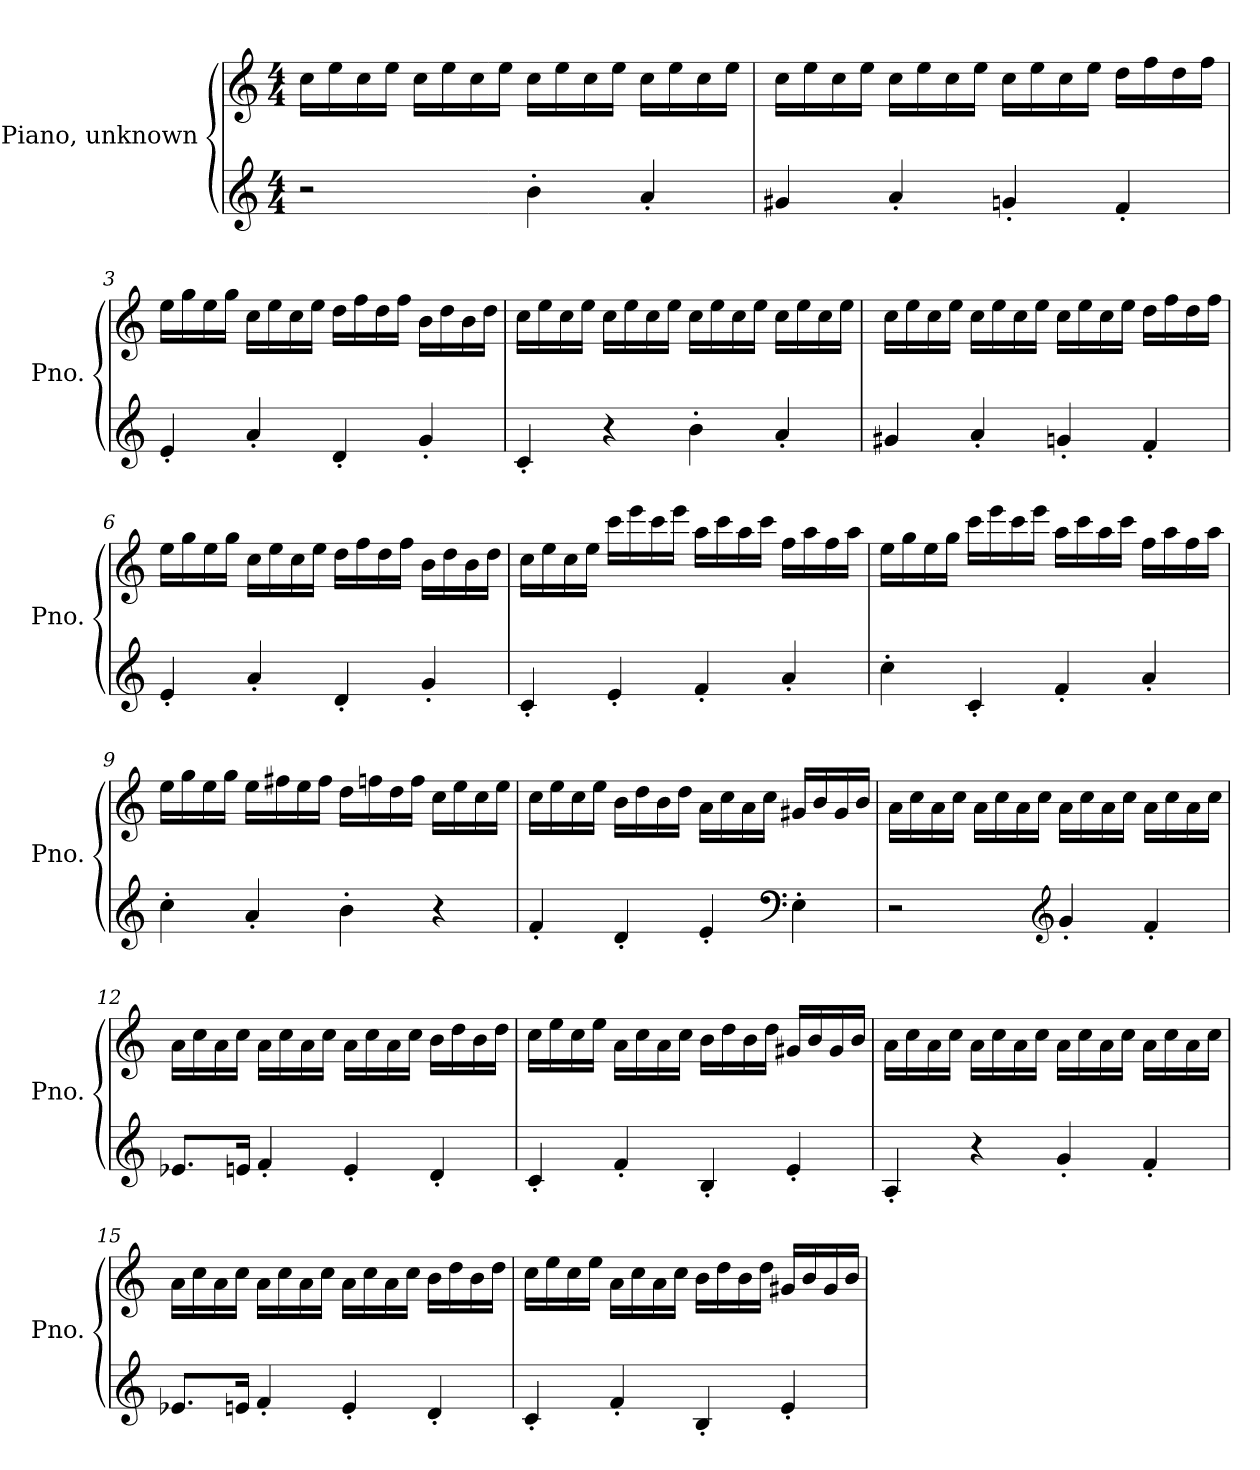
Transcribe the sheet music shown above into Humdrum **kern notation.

**kern	**kern
*part1	*part1
*staff2	*staff1
*I"Piano, unknown	*
*I'Pno.	*
*clefG2	*clefG2
*k[]	*k[]
*M4/4	*M4/4
*MM120	*MM120
=1	=1
2r	16cc\LL
.	16ee\
.	16cc\
.	16ee\JJ
.	16cc\LL
.	16ee\
.	16cc\
.	16ee\JJ
4b'\	16cc\LL
.	16ee\
.	16cc\
.	16ee\JJ
4a'/	16cc\LL
.	16ee\
.	16cc\
.	16ee\JJ
=2	=2
4g#X/	16cc\LL
.	16ee\
.	16cc\
.	16ee\JJ
4a'/	16cc\LL
.	16ee\
.	16cc\
.	16ee\JJ
4gn'/	16cc\LL
.	16ee\
.	16cc\
.	16ee\JJ
4f'/	16dd\LL
.	16ff\
.	16dd\
.	16ff\JJ
!!LO:LB:g=z
=3	=3
4e'/	16ee\LL
.	16gg\
.	16ee\
.	16gg\JJ
4a'/	16cc\LL
.	16ee\
.	16cc\
.	16ee\JJ
4d'/	16dd\LL
.	16ff\
.	16dd\
.	16ff\JJ
4g'/	16b\LL
.	16dd\
.	16b\
.	16dd\JJ
=4	=4
4c'/	16cc\LL
.	16ee\
.	16cc\
.	16ee\JJ
4r	16cc\LL
.	16ee\
.	16cc\
.	16ee\JJ
4b'\	16cc\LL
.	16ee\
.	16cc\
.	16ee\JJ
4a'/	16cc\LL
.	16ee\
.	16cc\
.	16ee\JJ
=5	=5
4g#X/	16cc\LL
.	16ee\
.	16cc\
.	16ee\JJ
4a'/	16cc\LL
.	16ee\
.	16cc\
.	16ee\JJ
4gn'/	16cc\LL
.	16ee\
.	16cc\
.	16ee\JJ
4f'/	16dd\LL
.	16ff\
.	16dd\
.	16ff\JJ
!!LO:LB:g=z
=6	=6
4e'/	16ee\LL
.	16gg\
.	16ee\
.	16gg\JJ
4a'/	16cc\LL
.	16ee\
.	16cc\
.	16ee\JJ
4d'/	16dd\LL
.	16ff\
.	16dd\
.	16ff\JJ
4g'/	16b\LL
.	16dd\
.	16b\
.	16dd\JJ
=7	=7
4c'/	16cc\LL
.	16ee\
.	16cc\
.	16ee\JJ
4e'/	16ccc\LL
.	16eee\
.	16ccc\
.	16eee\JJ
4f'/	16aa\LL
.	16ccc\
.	16aa\
.	16ccc\JJ
4a'/	16ff\LL
.	16aa\
.	16ff\
.	16aa\JJ
!!LO:LB:g=z
=8	=8
4cc'\	16ee\LL
.	16gg\
.	16ee\
.	16gg\JJ
4c'/	16ccc\LL
.	16eee\
.	16ccc\
.	16eee\JJ
4f'/	16aa\LL
.	16ccc\
.	16aa\
.	16ccc\JJ
4a'/	16ff\LL
.	16aa\
.	16ff\
.	16aa\JJ
=9	=9
4cc'\	16ee\LL
.	16gg\
.	16ee\
.	16gg\JJ
4a'/	16ee\LL
.	16ff#X\
.	16ee\
.	16ff#\JJ
4b'\	16dd\LL
.	16ffn\
.	16dd\
.	16ff\JJ
4r	16cc\LL
.	16ee\
.	16cc\
.	16ee\JJ
!!LO:LB:g=z
=10	=10
4f'/	16cc\LL
.	16ee\
.	16cc\
.	16ee\JJ
4d'/	16b\LL
.	16dd\
.	16b\
.	16dd\JJ
4e'/	16a\LL
.	16cc\
.	16a\
.	16cc\JJ
*clefF4	*
4E'\	16g#X/LL
.	16b/
.	16g#/
.	16b/JJ
=11	=11
2r	16a\LL
.	16cc\
.	16a\
.	16cc\JJ
.	16a\LL
.	16cc\
.	16a\
.	16cc\JJ
*clefG2	*
4g'/	16a\LL
.	16cc\
.	16a\
.	16cc\JJ
4f'/	16a\LL
.	16cc\
.	16a\
.	16cc\JJ
!!LO:LB:g=z
=12	=12
8.e-X/L	16a\LL
.	16cc\
.	16a\
16en/Jk	16cc\JJ
4f'/	16a\LL
.	16cc\
.	16a\
.	16cc\JJ
4e'/	16a\LL
.	16cc\
.	16a\
.	16cc\JJ
4d'/	16b\LL
.	16dd\
.	16b\
.	16dd\JJ
=13	=13
4c'/	16cc\LL
.	16ee\
.	16cc\
.	16ee\JJ
4f'/	16a\LL
.	16cc\
.	16a\
.	16cc\JJ
4B'/	16b\LL
.	16dd\
.	16b\
.	16dd\JJ
4e'/	16g#X/LL
.	16b/
.	16g#/
.	16b/JJ
!!LO:PB:g=z
=14	=14
4A'/	16a\LL
.	16cc\
.	16a\
.	16cc\JJ
4r	16a\LL
.	16cc\
.	16a\
.	16cc\JJ
4g'/	16a\LL
.	16cc\
.	16a\
.	16cc\JJ
4f'/	16a\LL
.	16cc\
.	16a\
.	16cc\JJ
=15	=15
8.e-X/L	16a\LL
.	16cc\
.	16a\
16en/Jk	16cc\JJ
4f'/	16a\LL
.	16cc\
.	16a\
.	16cc\JJ
4e'/	16a\LL
.	16cc\
.	16a\
.	16cc\JJ
4d'/	16b\LL
.	16dd\
.	16b\
.	16dd\JJ
!!LO:LB:g=z
=16	=16
4c'/	16cc\LL
.	16ee\
.	16cc\
.	16ee\JJ
4f'/	16a\LL
.	16cc\
.	16a\
.	16cc\JJ
4B'/	16b\LL
.	16dd\
.	16b\
.	16dd\JJ
4e'/	16g#X/LL
.	16b/
.	16g#/
.	16b/JJ
=	=
*-	*-
